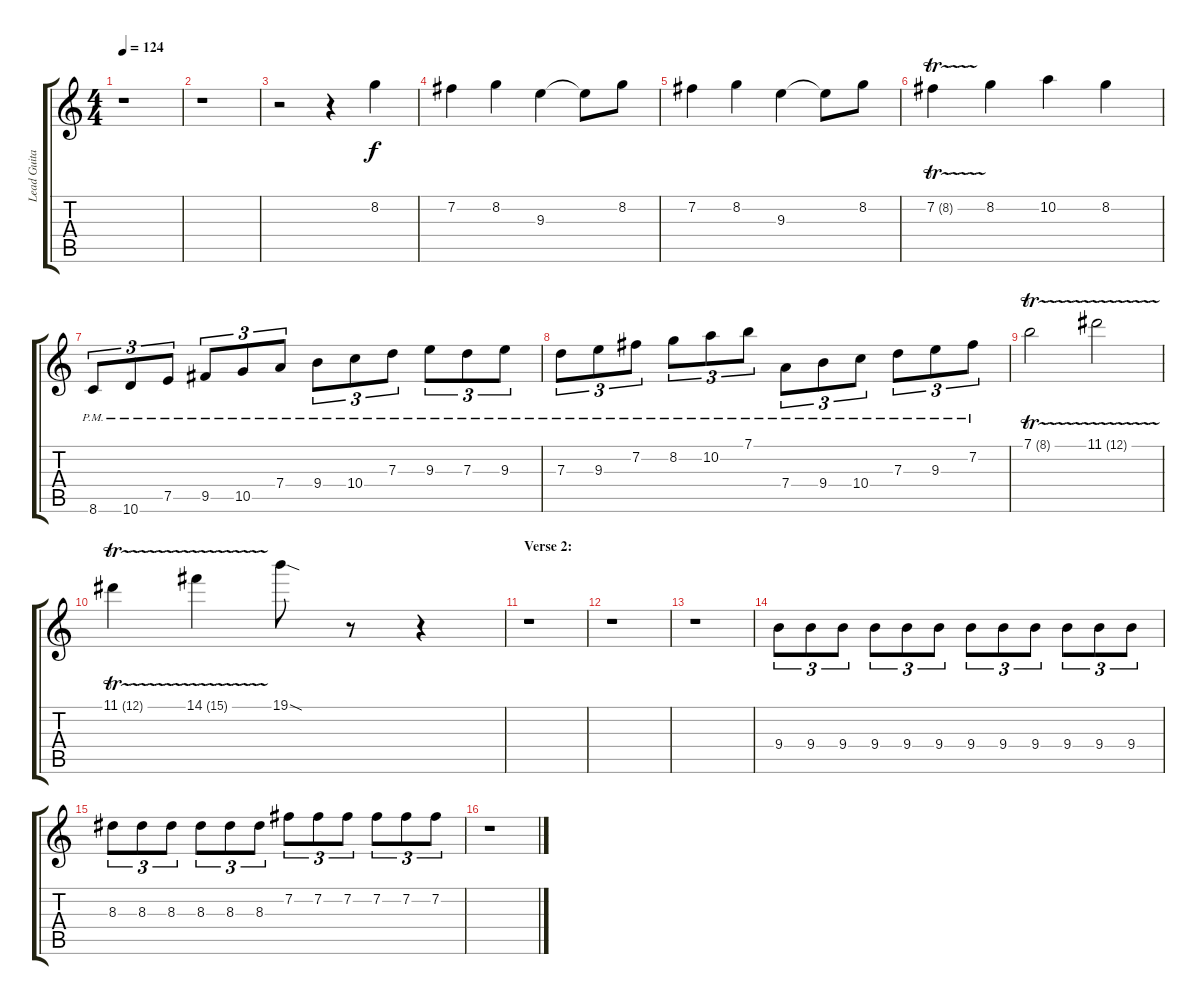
\track ("Lead Guitar I" "Lead Guita") {instrument distortionguitar}
\staff {score tabs}
\tuning (E4 B3 G3 D3 A2 E2) {hide}
\ts (4 4)
\tempo 124
\clef g2
\ks c
r.1{dy f} |
r.1 |
r.2 r.4 8.2.4{volume 10 instrument electricguitarjazz} |
7.2.4 8.2.4 9.3.4 9.3{t}.8 8.2.8 |
7.2.4 8.2.4 9.3.4 9.3{t}.8 8.2.8 |
7.2{tr (8 32)}.4 8.2.4 10.2.4 8.2.4 |
8.6{pm}.8{tu (3 2) volume 14 instrument distortionguitar} 10.6{pm}.8{tu (3 2)} 7.5{pm}.8{tu (3 2)} 9.5{pm}.8{tu (3 2)} 10.5{pm}.8{tu (3 2)} 7.4{pm}.8{tu (3 2)} 9.4{pm}.8{tu (3 2)} 10.4{pm}.8{tu (3 2)} 7.3{pm}.8{tu (3 2)} 9.3{pm}.8{tu (3 2)} 7.3{pm}.8{tu (3 2)} 9.3{pm}.8{tu (3 2)} |
7.3{pm}.8{tu (3 2)} 9.3{pm}.8{tu (3 2)} 7.2{pm}.8{tu (3 2)} 8.2{pm}.8{tu (3 2)} 10.2{pm}.8{tu (3 2)} 7.1{pm}.8{tu (3 2)} 7.4{pm}.8{tu (3 2)} 9.4{pm}.8{tu (3 2)} 10.4{pm}.8{tu (3 2)} 7.3{pm}.8{tu (3 2)} 9.3{pm}.8{tu (3 2)} 7.2{pm}.8{tu (3 2)} |
7.1{tr (8 32)}.2 11.1{tr (12 32)}.2 |
11.1{tr (12 32)}.4 14.1{tr (15 32)}.4 19.1{sod}.8 r.8 r.4 |
\section ("" "Verse 2:")
r.1 |
r.1 |
r.1 |
9.4.8{tu (3 2)} 9.4.8{tu (3 2)} 9.4.8{tu (3 2)} 9.4.8{tu (3 2)} 9.4.8{tu (3 2)} 9.4.8{tu (3 2)} 9.4.8{tu (3 2)} 9.4.8{tu (3 2)} 9.4.8{tu (3 2)} 9.4.8{tu (3 2)} 9.4.8{tu (3 2)} 9.4.8{tu (3 2)} |
8.3.8{tu (3 2)} 8.3.8{tu (3 2)} 8.3.8{tu (3 2)} 8.3.8{tu (3 2)} 8.3.8{tu (3 2)} 8.3.8{tu (3 2)} 7.2.8{tu (3 2)} 7.2.8{tu (3 2)} 7.2.8{tu (3 2)} 7.2.8{tu (3 2)} 7.2.8{tu (3 2)} 7.2.8{tu (3 2)} |
r.1
